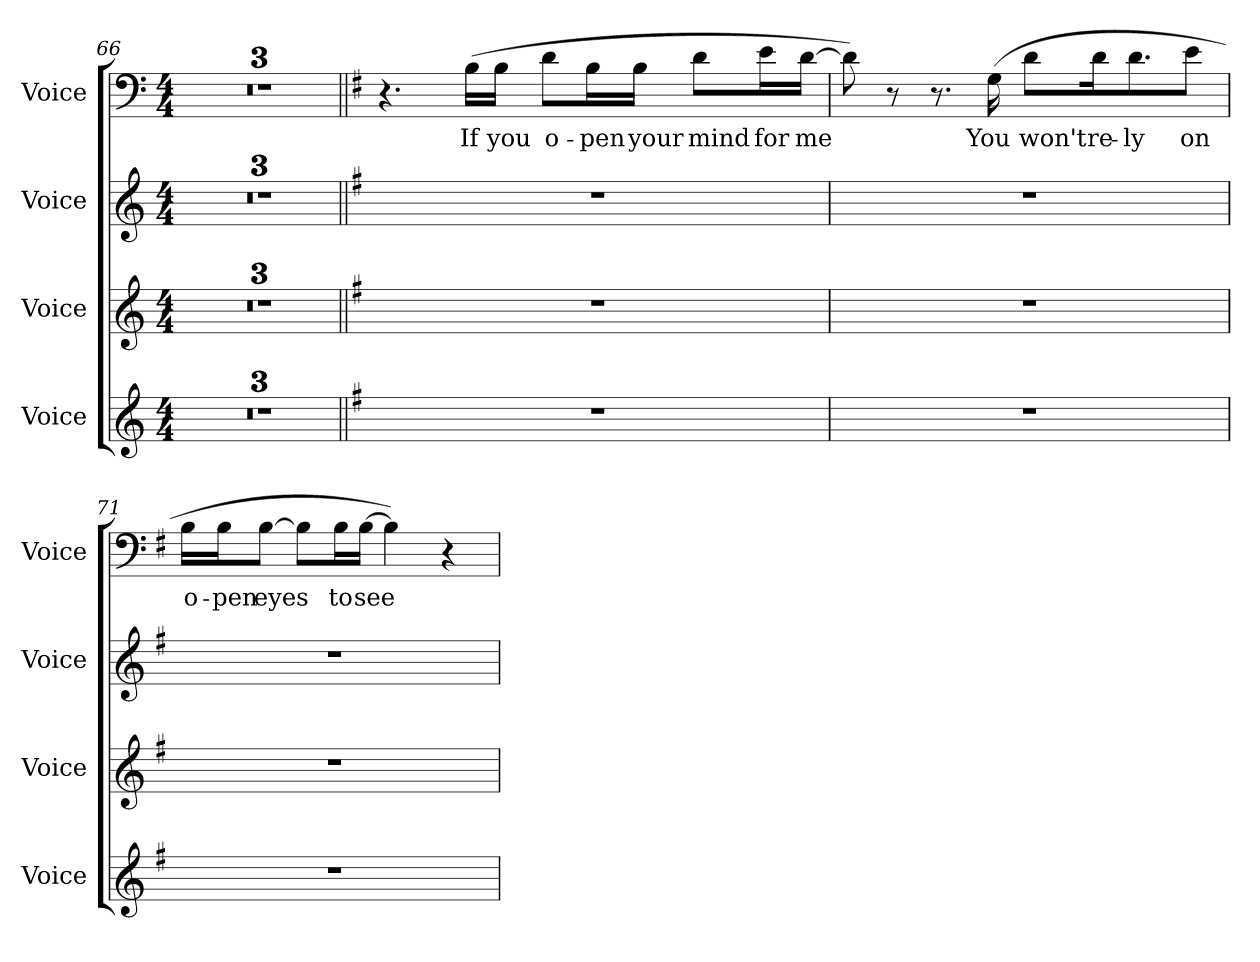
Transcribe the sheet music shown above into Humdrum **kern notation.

**kern	**kern	**kern	**kern	**text
*part4	*part3	*part2	*part1	*part1
*staff4	*staff3	*staff2	*staff1	*staff1
*I"Voice	*I"Voice	*I"Voice	*I"Voice	*
*I'Voice	*I'Voice	*I'Voice	*I'Voice	*
*clefG2	*clefG2	*clefG2	*clefF4	*
*k[]	*k[]	*k[]	*k[]	*
*C:	*C:	*C:	*C:	*
*M4/4	*M4/4	*M4/4	*M4/4	*
=66	=66	=66	=66	=66
1r	1r	1r	1r	.
=67	=67	=67	=67	=67
1r	1r	1r	1r	.
=68	=68	=68	=68	=68
1r	1r	1r	1r	.
!!LO:LB:g=z
=69||	=69||	=69||	=69||	=69||
*k[f#]	*k[f#]	*k[f#]	*k[f#]	*
*G:	*G:	*G:	*G:	*
1r	1r	1r	4.r	.
!	!	!	!	!LO:LY:b:color=#000000
.	.	.	(16Bi\LL	If
!	!	!	!	!LO:LY:b:color=#000000
.	.	.	16Bi\JJ	you
!	!	!	!	!LO:LY:b:color=#000000
.	.	.	8di\L	o-
!	!	!	!	!LO:LY:b:color=#000000
.	.	.	16Bi\L	-pen
!	!	!	!	!LO:LY:b:color=#000000
.	.	.	16Bi\JJ	your
!	!	!	!	!LO:LY:b:color=#000000
.	.	.	8di\L	mind
!	!	!	!	!LO:LY:b:color=#000000
.	.	.	16ei\L	for
!	!	!	!	!LO:LY:b:color=#000000
.	.	.	[16di\JJ	me
=70	=70	=70	=70	=70
1r	1r	1r	8di\])	.
.	.	.	8r	.
.	.	.	8.r	.
!	!	!	!	!LO:LY:b:color=#000000
.	.	.	(16Gi\	You
!	!	!	!	!LO:LY:b:color=#000000
.	.	.	8di\L	won't
!	!	!	!	!LO:LY:b:color=#000000
.	.	.	16di\k	re-
!	!	!	!	!LO:LY:b:color=#000000
.	.	.	8.di\	-ly
!	!	!	!	!LO:LY:b:color=#000000
.	.	.	8ei\J	on
=71	=71	=71	=71	=71
!	!	!	!	!LO:LY:b:color=#000000
1r	1r	1r	16Bi\LL	o-
!	!	!	!	!LO:LY:b:color=#000000
.	.	.	16Bi\J	-pen
!	!	!	!	!LO:LY:b:color=#000000
.	.	.	[8Bi\J	eyes
.	.	.	8Bi\L]	.
!	!	!	!	!LO:LY:b:color=#000000
.	.	.	16Bi\L	to
!	!	!	!	!LO:LY:b:color=#000000
.	.	.	[16Bi\JJ	see
.	.	.	4Bi\])	.
.	.	.	4r	.
=	=	=	=	=
*-	*-	*-	*-	*-
